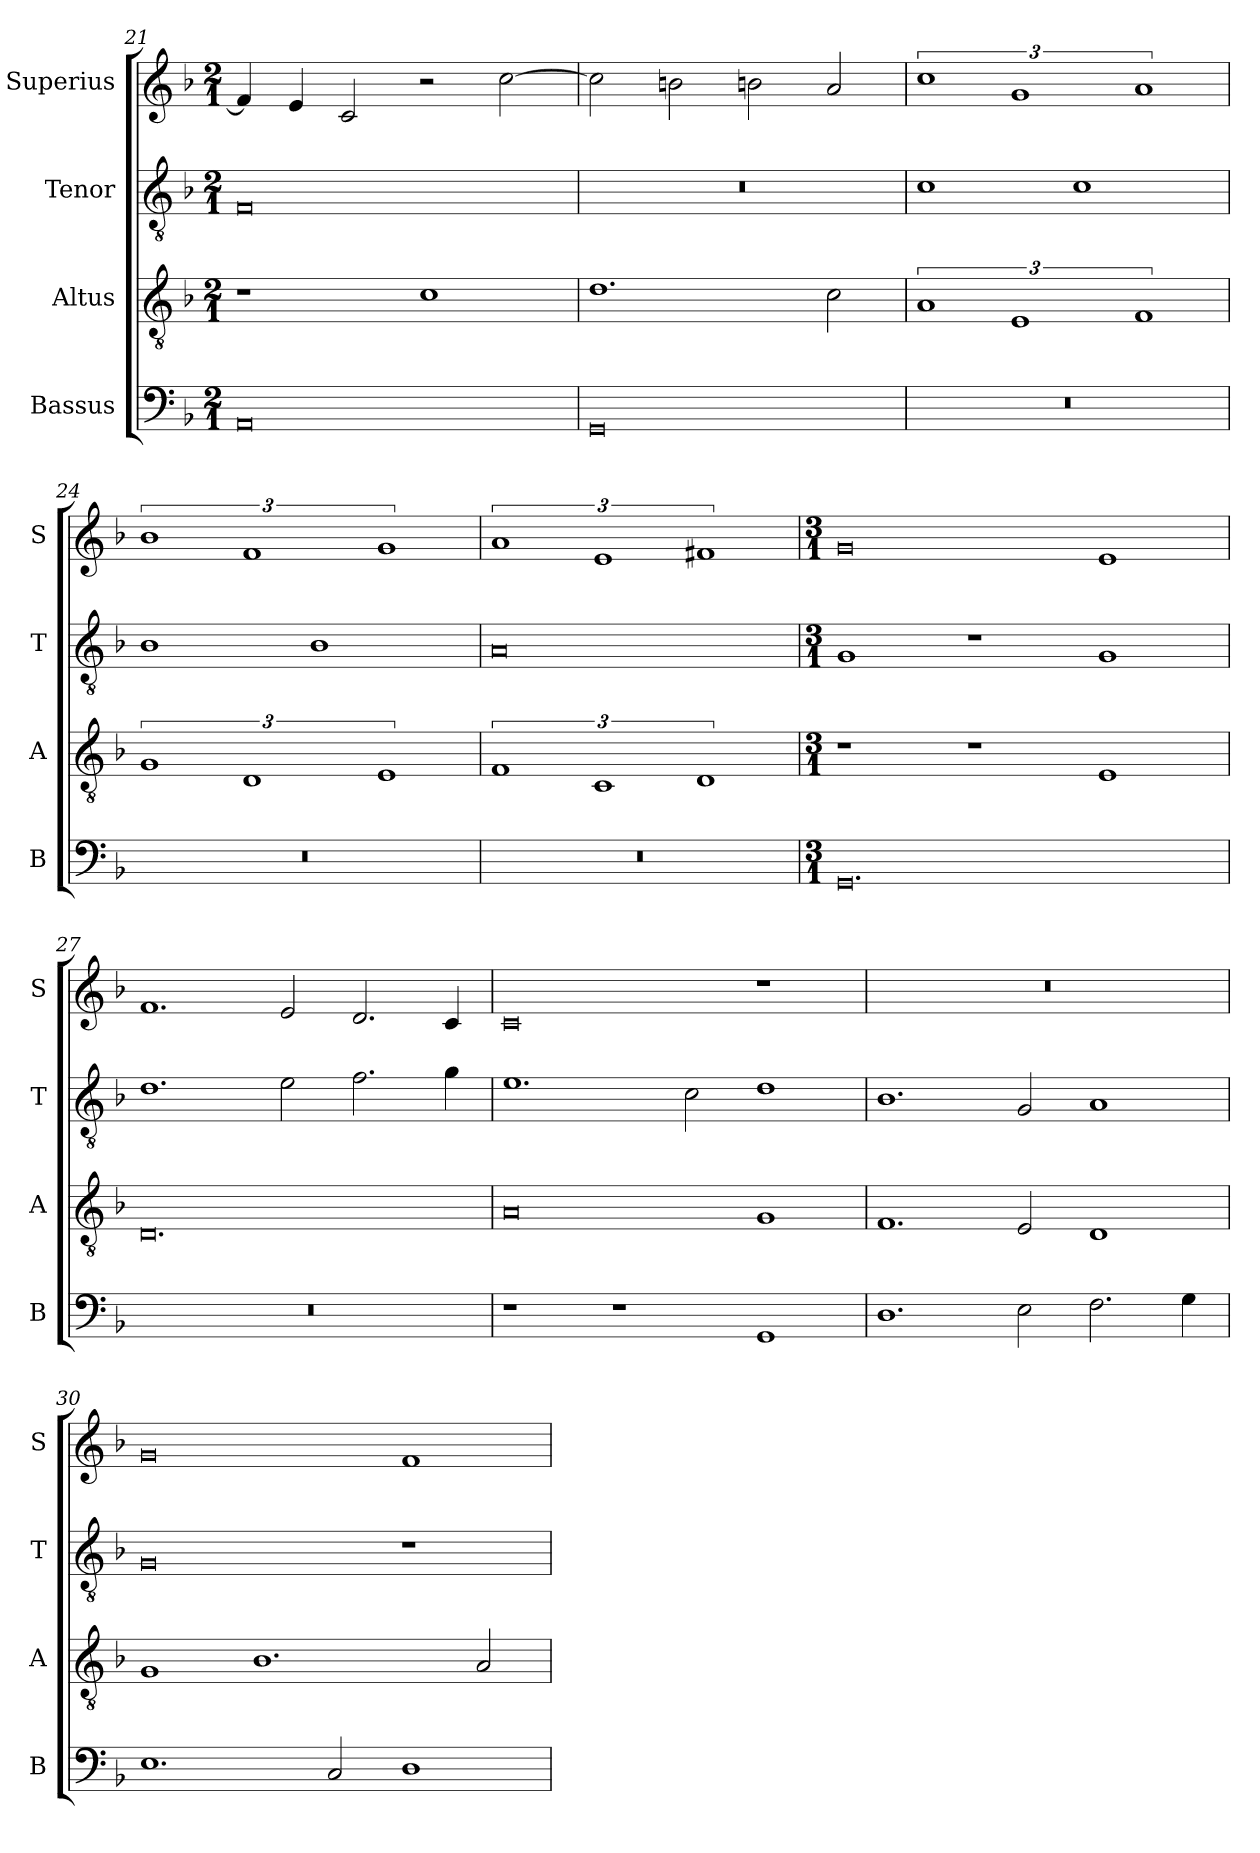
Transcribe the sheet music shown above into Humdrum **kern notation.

**kern	**kern	**kern	**kern
*part4	*part3	*part2	*part1
*staff4	*staff3	*staff2	*staff1
*I"Bassus	*I"Altus	*I"Tenor	*I"Superius
*I'B	*I'A	*I'T	*I'S
*clefF4	*clefGv2	*clefGv2	*clefG2
*k[b-]	*k[b-]	*k[b-]	*k[b-]
*M2/1	*M2/1	*M2/1	*M2/1
=21	=21	=21	=21
0AA	1r	0F	4f]
.	.	.	4e
.	.	.	2c
.	1c	.	2r
.	.	.	[2cc
=22	=22	=22	=22
0GG	1.d	0r	2cc]
.	.	.	2bn
.	.	.	2bn
.	2c	.	2a
=23	=23	=23	=23
0r	3%2A	1c	3%2cc
.	3%2E	.	3%2g
.	.	1c	.
.	3%2F	.	3%2a
=24	=24	=24	=24
0r	3%2G	1B-	3%2b-
.	3%2D	.	3%2f
.	.	1B-	.
.	3%2E	.	3%2g
=25	=25	=25	=25
0r	3%2F	0A	3%2a
.	3%2C	.	3%2e
.	3%2D	.	3%2f#X
=26	=26	=26	=26
*M3/1	*M3/1	*M3/1	*M3/1
0.GG	1r	1G	0g
.	1r	1r	.
.	1E	1G	1e
=27	=27	=27	=27
0.r	0.D	1.d	1.f
.	.	2e	2e
.	.	2.f	2.d
.	.	4g	4c
=28	=28	=28	=28
1r	0A	1.e	0c
1r	.	.	.
.	.	2c	.
1GG	1G	1d	1r
=29	=29	=29	=29
1.D	1.F	1.B-	0.r
2E	2E	2G	.
2.F	1D	1A	.
4G	.	.	.
=30	=30	=30	=30
1.E	1G	0G	0g
.	1.B-	.	.
2C	.	.	.
1D	.	1r	1f
.	2A	.	.
=	=	=	=
*-	*-	*-	*-
